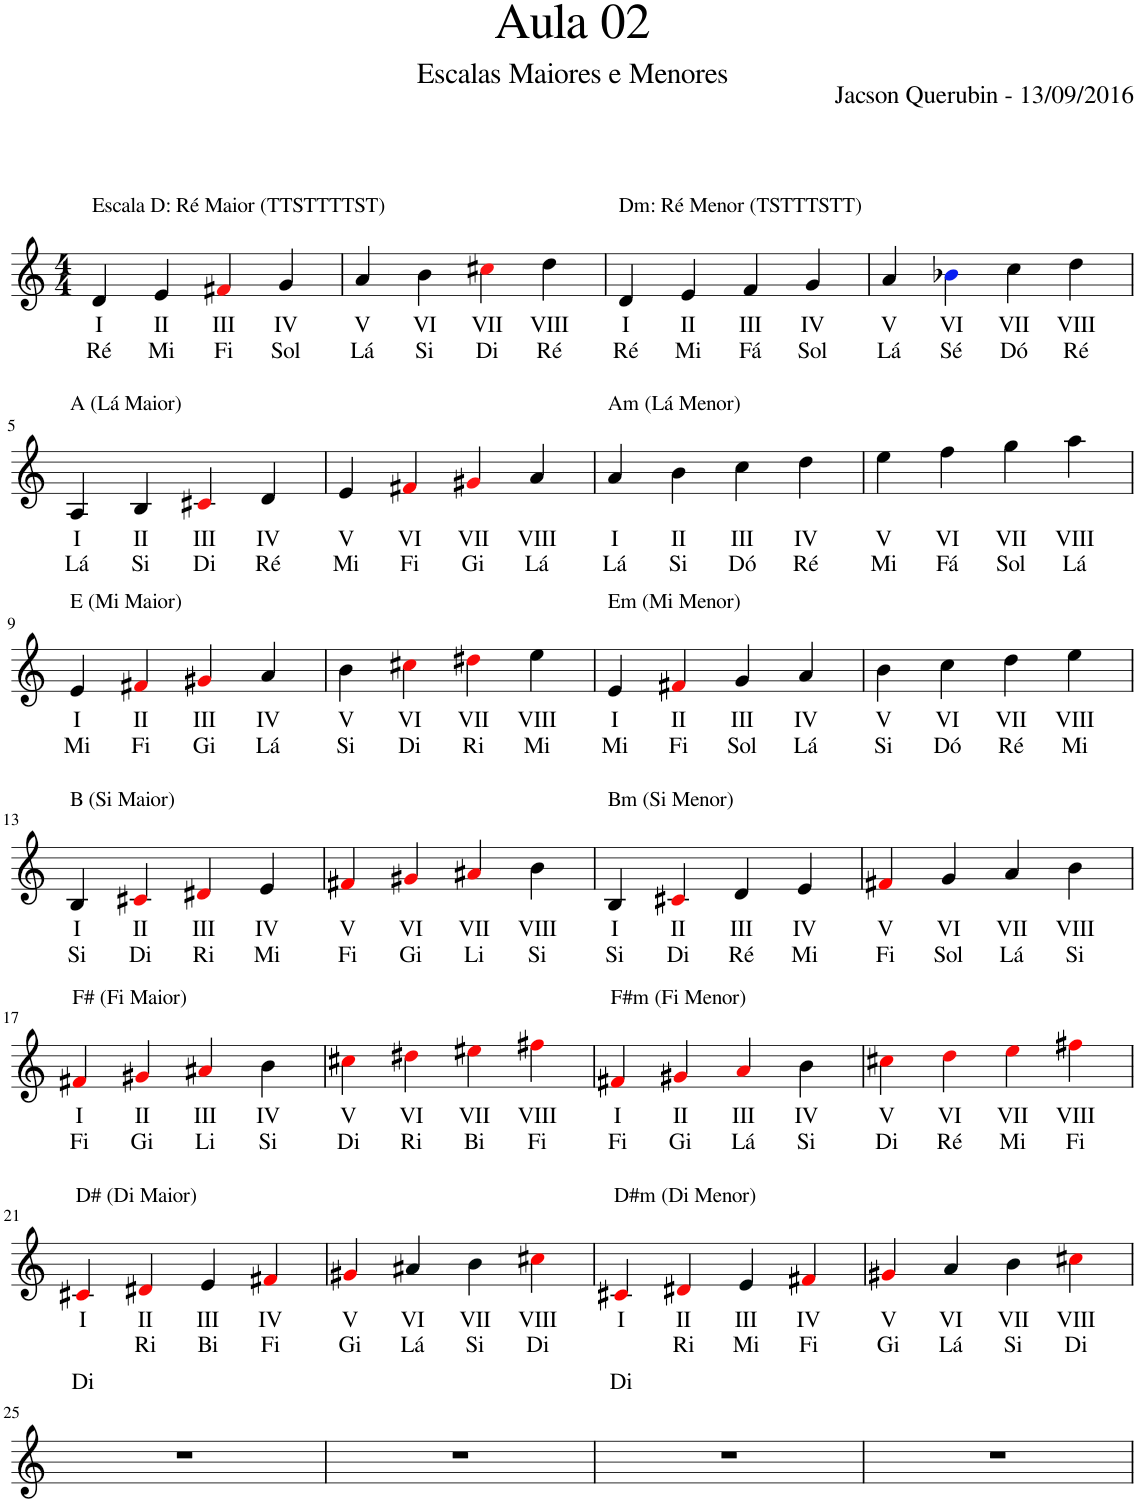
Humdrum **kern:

**kern	**text	**text
*part1	*part1	*part1
*staff1	*staff1	*staff1
*I"Piano	*	*
*I'Pno.	*	*
*clefG2	*	*
*k[]	*	*
*M4/4	*	*
=1	=1	=1
!LO:TX:a:t=Escala D&colon; Ré Maior (TTSTTTTST)	!	!
!	!LO:LY:b	!LO:LY:b
4d/	I	Ré
!	!LO:LY:b	!LO:LY:b
4e/	II	Mi
!	!LO:LY:b	!LO:LY:b
4f#Xi/	III	Fi
!	!LO:LY:b	!LO:LY:b
4g/	IV	Sol
=2	=2	=2
!	!LO:LY:b	!LO:LY:b
4a/	V	Lá
!	!LO:LY:b	!LO:LY:b
4b\	VI	Si
!	!LO:LY:b	!LO:LY:b
4cc#Xj\	VII	Di
!	!LO:LY:b	!LO:LY:b
4dd\	VIII	Ré
=3	=3	=3
!LO:TX:a:t=Dm&colon; Ré Menor (TSTTTSTT)	!	!
!	!LO:LY:b	!LO:LY:b
4d/	I	Ré
!	!LO:LY:b	!LO:LY:b
4e/	II	Mi
!	!LO:LY:b	!LO:LY:b
4f/	III	Fá
!	!LO:LY:b	!LO:LY:b
4g/	IV	Sol
=4	=4	=4
!	!LO:LY:b	!LO:LY:b
4a/	V	Lá
!	!LO:LY:b	!LO:LY:b
4b-XZ\	VI	Sé
!	!LO:LY:b	!LO:LY:b
4cc\	VII	Dó
!	!LO:LY:b	!LO:LY:b
4dd\	VIII	Ré
!!LO:LB:g=z
=5	=5	=5
!LO:TX:a:t=A (Lá Maior)	!	!
!	!LO:LY:b	!LO:LY:b
4A/	I	Lá
!	!LO:LY:b	!LO:LY:b
4B/	II	Si
!	!LO:LY:b	!LO:LY:b
4c#Xi/	III	Di
!	!LO:LY:b	!LO:LY:b
4d/	IV	Ré
=6	=6	=6
!	!LO:LY:b	!LO:LY:b
4e/	V	Mi
!	!LO:LY:b	!LO:LY:b
4f#XV/	VI	Fi
!	!LO:LY:b	!LO:LY:b
4g#Xj/	VII	Gi
!	!LO:LY:b	!LO:LY:b
4a/	VIII	Lá
=7	=7	=7
!LO:TX:a:t=Am (Lá Menor)	!	!
!	!LO:LY:b	!LO:LY:b
4a/	I	Lá
!	!LO:LY:b	!LO:LY:b
4b\	II	Si
!	!LO:LY:b	!LO:LY:b
4cc\	III	Dó
!	!LO:LY:b	!LO:LY:b
4dd\	IV	Ré
=8	=8	=8
!	!LO:LY:b	!LO:LY:b
4ee\	V	Mi
!	!LO:LY:b	!LO:LY:b
4ff\	VI	Fá
!	!LO:LY:b	!LO:LY:b
4gg\	VII	Sol
!	!LO:LY:b	!LO:LY:b
4aa\	VIII	Lá
!!LO:LB:g=z
=9	=9	=9
!LO:TX:a:t=E (Mi Maior)	!	!
!	!LO:LY:b	!LO:LY:b
4e/	I	Mi
!	!LO:LY:b	!LO:LY:b
4f#XN/	II	Fi
!	!LO:LY:b	!LO:LY:b
4g#XN/	III	Gi
!	!LO:LY:b	!LO:LY:b
4a/	IV	Lá
=10	=10	=10
!	!LO:LY:b	!LO:LY:b
4b\	V	Si
!	!LO:LY:b	!LO:LY:b
4cc#XN\	VI	Di
!	!LO:LY:b	!LO:LY:b
4dd#XN\	VII	Ri
!	!LO:LY:b	!LO:LY:b
4ee\	VIII	Mi
=11	=11	=11
!LO:TX:a:t=Em (Mi Menor)	!	!
!	!LO:LY:b	!LO:LY:b
4e/	I	Mi
!	!LO:LY:b	!LO:LY:b
4f#XN/	II	Fi
!	!LO:LY:b	!LO:LY:b
4g/	III	Sol
!	!LO:LY:b	!LO:LY:b
4a/	IV	Lá
=12	=12	=12
!	!LO:LY:b	!LO:LY:b
4b\	V	Si
!	!LO:LY:b	!LO:LY:b
4cc\	VI	Dó
!	!LO:LY:b	!LO:LY:b
4dd\	VII	Ré
!	!LO:LY:b	!LO:LY:b
4ee\	VIII	Mi
!!LO:LB:g=z
=13	=13	=13
!LO:TX:a:t=B (Si Maior)	!	!
!	!LO:LY:b	!LO:LY:b
4B/	I	Si
!	!LO:LY:b	!LO:LY:b
4c#XN/	II	Di
!	!LO:LY:b	!LO:LY:b
4d#XN/	III	Ri
!	!LO:LY:b	!LO:LY:b
4e/	IV	Mi
=14	=14	=14
!	!LO:LY:b	!LO:LY:b
4f#Xl/	V	Fi
!	!LO:LY:b	!LO:LY:b
4g#XN/	VI	Gi
!	!LO:LY:b	!LO:LY:b
4a#XN/	VII	Li
!	!LO:LY:b	!LO:LY:b
4b\	VIII	Si
=15	=15	=15
!LO:TX:a:t=Bm (Si Menor)	!	!
!	!LO:LY:b	!LO:LY:b
4B/	I	Si
!	!LO:LY:b	!LO:LY:b
4c#XN/	II	Di
!	!LO:LY:b	!LO:LY:b
4d/	III	Ré
!	!LO:LY:b	!LO:LY:b
4e/	IV	Mi
=16	=16	=16
!	!LO:LY:b	!LO:LY:b
4f#Xl/	V	Fi
!	!LO:LY:b	!LO:LY:b
4g/	VI	Sol
!	!LO:LY:b	!LO:LY:b
4a/	VII	Lá
!	!LO:LY:b	!LO:LY:b
4b\	VIII	Si
!!LO:LB:g=z
=17	=17	=17
*k[]	*	*
!LO:TX:a:t=F# (Fi Maior)	!	!
!	!LO:LY:b	!LO:LY:b
4f#Xl/	I	Fi
!	!LO:LY:b	!LO:LY:b
4g#XN/	II	Gi
!	!LO:LY:b	!LO:LY:b
4a#XN/	III	Li
!	!LO:LY:b	!LO:LY:b
4b\	IV	Si
=18	=18	=18
!	!LO:LY:b	!LO:LY:b
4cc#Xl\	V	Di
!	!LO:LY:b	!LO:LY:b
4dd#XN\	VI	Ri
!	!LO:LY:b	!LO:LY:b
4ee#XN\	VII	Bi
!	!LO:LY:b	!LO:LY:b
4ff#Xl\	VIII	Fi
=19	=19	=19
!LO:TX:a:t=F#m (Fi Menor)	!	!
!	!LO:LY:b	!LO:LY:b
4f#Xl/	I	Fi
!	!LO:LY:b	!LO:LY:b
4g#XN/	II	Gi
!	!LO:LY:b	!LO:LY:b
4aN/	III	Lá
!	!LO:LY:b	!LO:LY:b
4b\	IV	Si
=20	=20	=20
!	!LO:LY:b	!LO:LY:b
4cc#Xl\	V	Di
!	!LO:LY:b	!LO:LY:b
4ddN\	VI	Ré
!	!LO:LY:b	!LO:LY:b
4eeN\	VII	Mi
!	!LO:LY:b	!LO:LY:b
4ff#Xl\	VIII	Fi
!!LO:LB:g=z
=21	=21	=21
!LO:TX:a:t=D# (Di Maior)	!	!
!	!LO:LY:b	!LO:LY:b
4c#Xl/	I	Di
!	!LO:LY:b	!LO:LY:b
4d#XN/	II	Ri
!	!LO:LY:b	!LO:LY:b
4e/	III	Bi
!	!LO:LY:b	!LO:LY:b
4f#Xl/	IV	Fi
=22	=22	=22
!	!LO:LY:b	!LO:LY:b
4g#Xl/	V	Gi
!	!LO:LY:b	!LO:LY:b
4a#X!/	VI	Lá
!	!LO:LY:b	!LO:LY:b
4b!\	VII	Si
!	!LO:LY:b	!LO:LY:b
4cc#Xl\	VIII	Di
=23	=23	=23
!LO:TX:a:t=D#m (Di Menor)	!	!
!	!LO:LY:b	!LO:LY:b
4c#Xl/	I	Di
!	!LO:LY:b	!LO:LY:b
4d#XN/	II	Ri
!	!LO:LY:b	!LO:LY:b
4e!/	III	Mi
!	!LO:LY:b	!LO:LY:b
4f#Xl/	IV	Fi
=24	=24	=24
!	!LO:LY:b	!LO:LY:b
4g#Xl/	V	Gi
!	!LO:LY:b	!LO:LY:b
4a!/	VI	Lá
!	!LO:LY:b	!LO:LY:b
4b!\	VII	Si
!	!LO:LY:b	!LO:LY:b
4cc#Xl\	VIII	Di
!!LO:LB:g=z
=25	=25	=25
1r	.	.
=26	=26	=26
1r	.	.
=27	=27	=27
1r	.	.
=28	=28	=28
1r	.	.
=	=	=
*-	*-	*-
